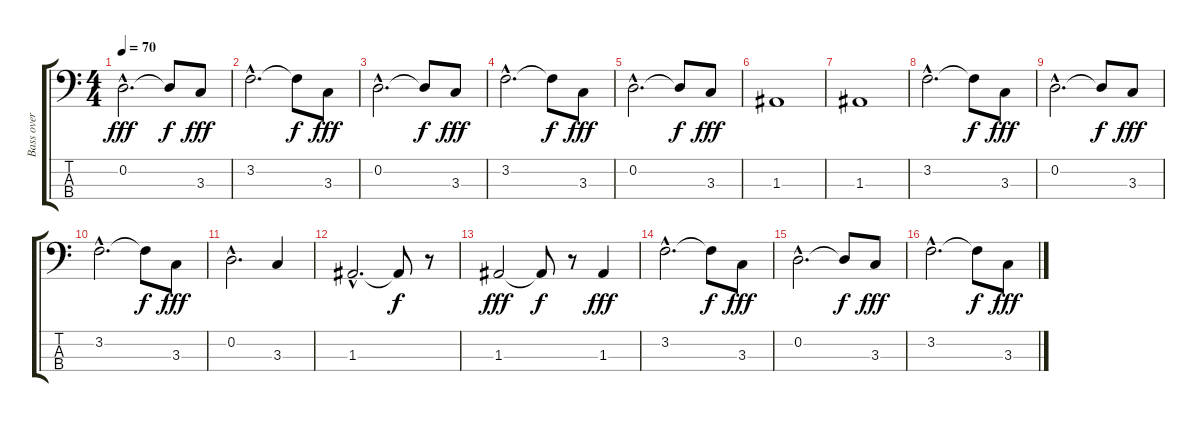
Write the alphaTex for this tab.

\track ("Bass over 2         " "Bass over ") {instrument fretlessbass}
\staff {score tabs}
\tuning (G2 D2 A1 E1) {hide}
\ts (4 4)
\tempo 70
\clef f4
\ks c
0.2{hac}.2{d dy fff} 0.2{t}.8{dy f} 3.3.8{dy fff} |
3.2{hac}.2{d} 3.2{t}.8{dy f} 3.3.8{dy fff} |
0.2{hac}.2{d} 0.2{t}.8{dy f} 3.3.8{dy fff} |
3.2{hac}.2{d} 3.2{t}.8{dy f} 3.3.8{dy fff} |
0.2{hac}.2{d} 0.2{t}.8{dy f} 3.3.8{dy fff} |
1.3.1 |
1.3.1 |
3.2{hac}.2{d} 3.2{t}.8{dy f} 3.3.8{dy fff} |
0.2{hac}.2{d} 0.2{t}.8{dy f} 3.3.8{dy fff} |
3.2{hac}.2{d} 3.2{t}.8{dy f} 3.3.8{dy fff} |
0.2{hac}.2{d} 3.3.4 |
1.3{hac}.2{d} 1.3{t}.8{dy f} r.8 |
1.3.2{dy fff} 1.3{t}.8{dy f} r.8 1.3.4{dy fff} |
3.2{hac}.2{d} 3.2{t}.8{dy f} 3.3.8{dy fff} |
0.2{hac}.2{d} 0.2{t}.8{dy f} 3.3.8{dy fff} |
3.2{hac}.2{d} 3.2{t}.8{dy f} 3.3.8{dy fff}
